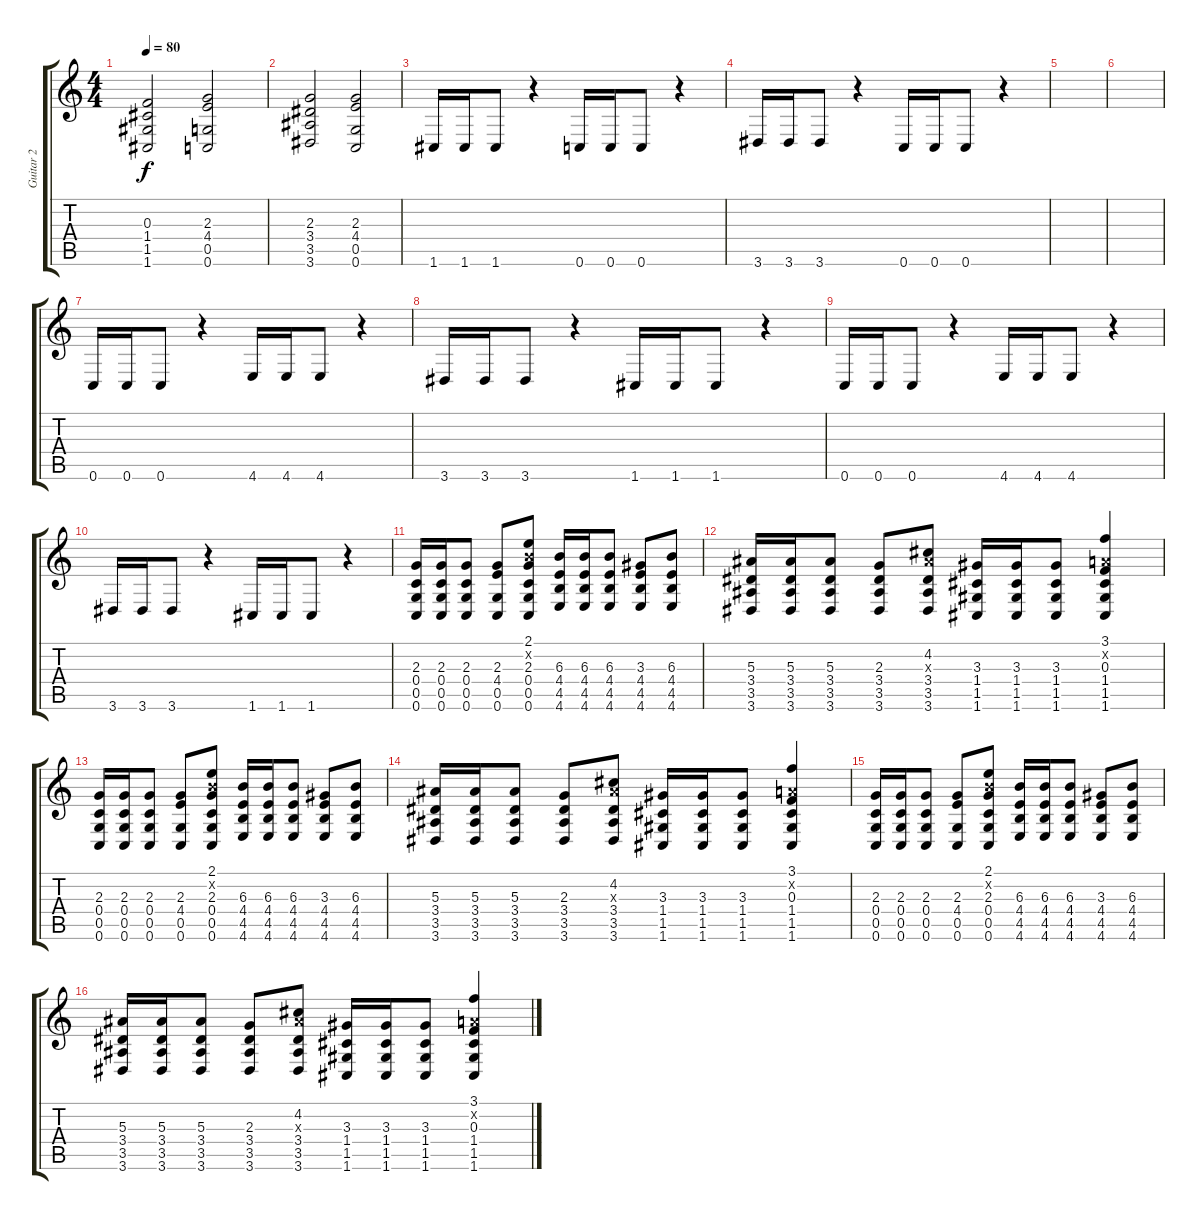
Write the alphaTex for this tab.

\track ("Guitar 2" "Guitar 2") {instrument distortionguitar}
\staff {score tabs}
\tuning (D4 A3 F3 C3 G2 C2) {hide}
\ts (4 4)
\tempo 80
\clef g2
\ks c
(0.3 1.4 1.5 1.6).2{dy f volume 16 balance 8} (2.3 4.4 0.5 0.6).2 |
(2.3 3.4 3.5 3.6).2 (2.3 4.4 0.5 0.6).2 |
1.6.16{volume 14} 1.6.16 1.6.8 r.4 0.6.16 0.6.16 0.6.8 r.4 |
3.6.16{volume 14} 3.6.16 3.6.8 r.4 0.6.16 0.6.16 0.6.8 r.4 |
|
|
0.6.16{volume 14} 0.6.16 0.6.8 r.4 4.6.16 4.6.16 4.6.8 r.4 |
3.6.16{volume 14} 3.6.16 3.6.8 r.4 1.6.16 1.6.16 1.6.8 r.4 |
0.6.16{volume 14} 0.6.16 0.6.8 r.4 4.6.16 4.6.16 4.6.8 r.4 |
3.6.16{volume 14} 3.6.16 3.6.8 r.4 1.6.16 1.6.16 1.6.8 r.4 |
(2.3 0.4 0.5 0.6).16{volume 16 balance 8 instrument distortionguitar} (2.3 0.4 0.5 0.6).16 (2.3 0.4 0.5 0.6).8 (2.3 4.4 0.5 0.6).8 (2.1 2.2{x} 2.3 0.4 0.5 0.6).8 (6.3 4.4 4.5 4.6).16 (6.3 4.4 4.5 4.6).16 (6.3 4.4 4.5 4.6).8 (3.3 4.4 4.5 4.6).8 (6.3 4.4 4.5 4.6).8 |
(5.3 3.4 3.5 3.6).16 (5.3 3.4 3.5 3.6).16 (5.3 3.4 3.5 3.6).8 (2.3 3.4 3.5 3.6).8 (4.2 5.3{x} 3.4 3.5 3.6).8 (3.3 1.4 1.5 1.6).16 (3.3 1.4 1.5 1.6).16 (3.3 1.4 1.5 1.6).8 (3.1 0.2{x} 0.3 1.4 1.5 1.6).4 |
(2.3 0.4 0.5 0.6).16{volume 16 balance 8 instrument distortionguitar} (2.3 0.4 0.5 0.6).16 (2.3 0.4 0.5 0.6).8 (2.3 4.4 0.5 0.6).8 (2.1 2.2{x} 2.3 0.4 0.5 0.6).8 (6.3 4.4 4.5 4.6).16 (6.3 4.4 4.5 4.6).16 (6.3 4.4 4.5 4.6).8 (3.3 4.4 4.5 4.6).8 (6.3 4.4 4.5 4.6).8 |
(5.3 3.4 3.5 3.6).16 (5.3 3.4 3.5 3.6).16 (5.3 3.4 3.5 3.6).8 (2.3 3.4 3.5 3.6).8 (4.2 5.3{x} 3.4 3.5 3.6).8 (3.3 1.4 1.5 1.6).16 (3.3 1.4 1.5 1.6).16 (3.3 1.4 1.5 1.6).8 (3.1 0.2{x} 0.3 1.4 1.5 1.6).4 |
(2.3 0.4 0.5 0.6).16{volume 16 balance 8 instrument distortionguitar} (2.3 0.4 0.5 0.6).16 (2.3 0.4 0.5 0.6).8 (2.3 4.4 0.5 0.6).8 (2.1 2.2{x} 2.3 0.4 0.5 0.6).8 (6.3 4.4 4.5 4.6).16 (6.3 4.4 4.5 4.6).16 (6.3 4.4 4.5 4.6).8 (3.3 4.4 4.5 4.6).8 (6.3 4.4 4.5 4.6).8 |
(5.3 3.4 3.5 3.6).16 (5.3 3.4 3.5 3.6).16 (5.3 3.4 3.5 3.6).8 (2.3 3.4 3.5 3.6).8 (4.2 5.3{x} 3.4 3.5 3.6).8 (3.3 1.4 1.5 1.6).16 (3.3 1.4 1.5 1.6).16 (3.3 1.4 1.5 1.6).8 (3.1 0.2{x} 0.3 1.4 1.5 1.6).4
